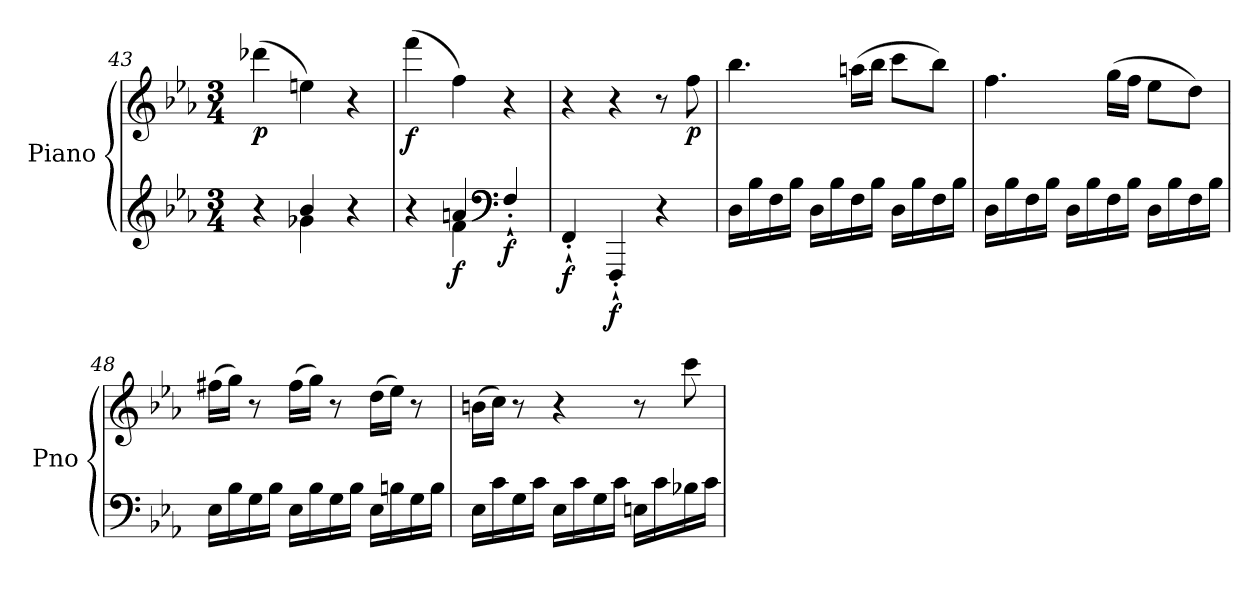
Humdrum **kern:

**kern	**kern	**dynam
*part1	*part1	*part1
*staff2	*staff1	*staff1/2
*I"Piano	*	*
*I'Pno	*	*
*clefG2	*clefG2	*
*k[b-e-a-]	*k[b-e-a-]	*
*E-:	*E-:	*
*M3/4	*M3/4	*
=43	=43	=43
*^	*	*
!	!	!	!LO:DY:b
4r	4ryy	(>4ddd-X\	p
4b-/	4g-X\	4een\)	.
4r	4ryy	4r	.
=44	=44	=44	=44
!	!	!	!LO:DY:b
4r	4ryy	(>4fff\	f
!	!	!	!LO:DY:b=2
4an/	4f\	4ff\)	f
*clefF4	*	*	*
!	!	!	!LO:DY:b=2
4F'`/	4ryy	4r	f
!!LO:LB:g=z
=45	=45	=45	=45
!	!	!	!LO:DY:b=2
*v	*v	*	*
4FF'`/	4r	f
!	!	!LO:DY:b=2
4FFF'`/	4r	f
4r	8r	.
!	!	!LO:DY:b
.	8ff\	p
=46	=46	=46
16D\LL	4.bb-\	.
16B-\	.	.
16F\	.	.
16B-\JJ	.	.
16D\LL	.	.
16B-\	.	.
16F\	(>16aan\LL	.
16B-\JJ	16bb-\JJ	.
16D\LL	8ccc\L	.
16B-\	.	.
16F\	8bb-\J)	.
16B-\JJ	.	.
=47	=47	=47
16D\LL	4.ff\	.
16B-\	.	.
16F\	.	.
16B-\JJ	.	.
16D\LL	.	.
16B-\	.	.
16F\	(>16gg\LL	.
16B-\JJ	16ff\JJ	.
16D\LL	8ee-\L	.
16B-\	.	.
16F\	8dd\J)	.
16B-\JJ	.	.
=48	=48	=48
16E-\LL	(>16ff#X\LL	.
16B-\	16gg\JJ)	.
16G\	8r	.
16B-\JJ	.	.
16E-\LL	(>16ff#\LL	.
16B-\	16gg\JJ)	.
16G\	8r	.
16B-\JJ	.	.
16E-\LL	(>16dd\LL	.
16Bn\	16ee-\JJ)	.
16G\	8r	.
16B\JJ	.	.
!!LO:LB:g=z
=49	=49	=49
16E-\LL	(>16bn\LL	.
16c\	16cc\JJ)	.
16G\	8r	.
16c\JJ	.	.
16E-\LL	4r	.
16c\	.	.
16G\	.	.
16c\JJ	.	.
16En\LL	8r	.
16c\	.	.
16B-X\	8ccc\	.
16c\JJ	.	.
=	=	=
*-	*-	*-
